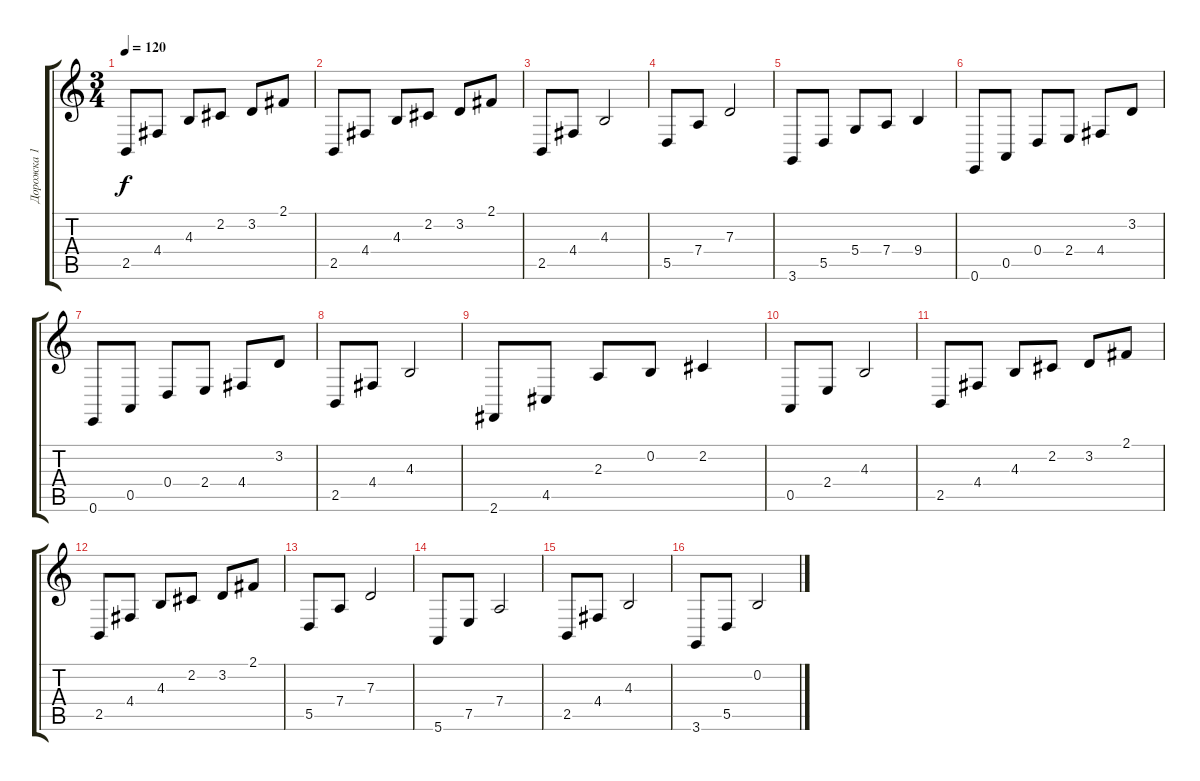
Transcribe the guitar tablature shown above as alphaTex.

\track ("Дорожка 1" "Дорожка 1") {instrument acousticgrandpiano}
\staff {score tabs}
\tuning (E4 B3 G3 D3 A2 E2) {hide}
\ts (3 4)
\tempo 120
\clef g2
\ks aminor
2.5.8{dy f} 4.4.8 4.3.8 2.2.8 3.2.8 2.1.8 |
2.5.8 4.4.8 4.3.8 2.2.8 3.2.8 2.1.8 |
2.5.8 4.4.8 4.3.2 |
5.5.8 7.4.8 7.3.2 |
3.6.8 5.5.8 5.4.8 7.4.8 9.4.4 |
0.6.8 0.5.8 0.4.8 2.4.8 4.4.8 3.2.8 |
0.6.8 0.5.8 0.4.8 2.4.8 4.4.8 3.2.8 |
2.5.8 4.4.8 4.3.2 |
2.6.8 4.5.8 2.3.8 0.2.8 2.2.4 |
0.5.8 2.4.8 4.3.2 |
2.5.8 4.4.8 4.3.8 2.2.8 3.2.8 2.1.8 |
2.5.8 4.4.8 4.3.8 2.2.8 3.2.8 2.1.8 |
5.5.8 7.4.8 7.3.2 |
5.6.8 7.5.8 7.4.2 |
2.5.8 4.4.8 4.3.2 |
3.6.8 5.5.8 0.2.2
